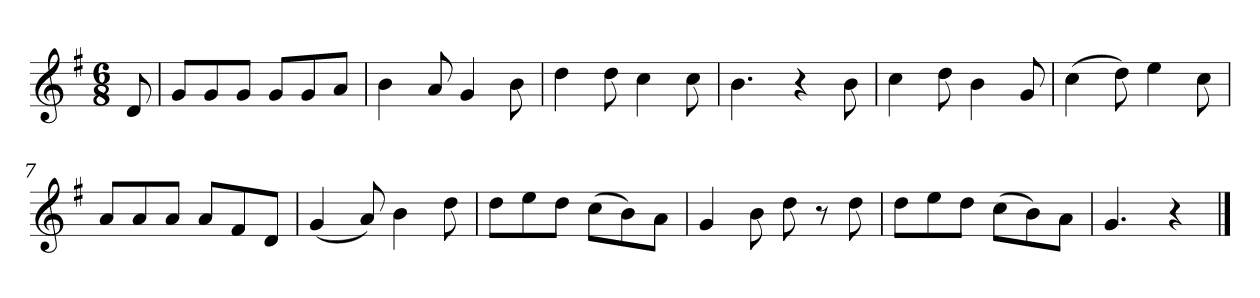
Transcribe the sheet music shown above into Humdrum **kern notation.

**kern
*part1
*staff1
*k[f#]
*M6/8
*MM120
=
8d
=1
8gL
8g
8gJ
8gL
8g
8aJ
=2
4b
8a
4g
8b
=3
4dd
8dd
4cc
8cc
=4
4.b
4r
8b
=5
4cc
8dd
4b
8g
=6
(4cc
8dd)
4ee
8cc
=7
8aL
8a
8aJ
8aL
8f#
8dJ
=8
(4g
8a)
4b
8dd
=9
8ddL
8ee
8ddJ
(8ccL
8b)
8aJ
=10
4g
8b
8dd
8r
8dd
=11
8ddL
8ee
8ddJ
(8ccL
8b)
8aJ
=12
4.g
4r
==
*-
